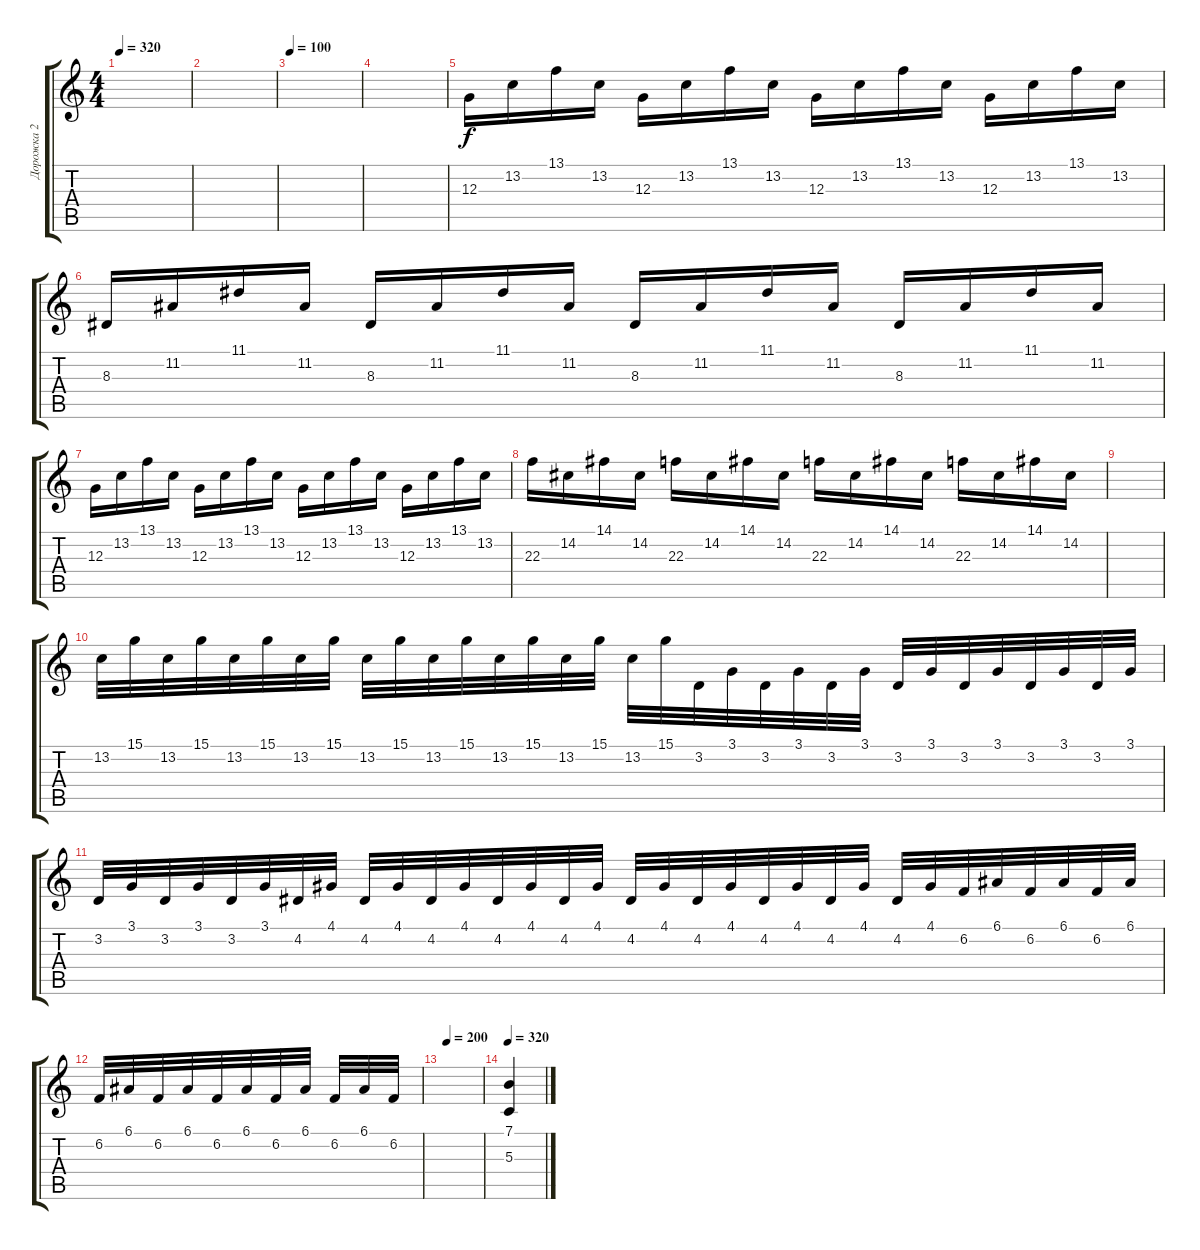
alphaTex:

\track ("Дорожка 2" "Дорожка 2") {instrument lead2sawtooth}
\staff {score tabs}
\tuning (E4 B3 G3 D3 A2 E2) {hide}
\ts (4 4)
\tempo 320
\clef g2
\ks c
|
|
\tempo 100
|
|
12.3.16{volume 16 balance 16} 13.2.16 13.1.16 13.2.16 12.3.16 13.2.16 13.1.16 13.2.16 12.3.16 13.2.16 13.1.16 13.2.16 12.3.16 13.2.16 13.1.16 13.2.16 |
8.3.16 11.2.16 11.1.16 11.2.16 8.3.16 11.2.16 11.1.16 11.2.16 8.3.16 11.2.16 11.1.16 11.2.16 8.3.16 11.2.16 11.1.16 11.2.16 |
12.3.16{volume 16 balance 16} 13.2.16 13.1.16 13.2.16 12.3.16 13.2.16 13.1.16 13.2.16 12.3.16 13.2.16 13.1.16 13.2.16 12.3.16 13.2.16 13.1.16 13.2.16 |
22.3.16 14.2.16 14.1.16 14.2.16 22.3.16 14.2.16 14.1.16 14.2.16 22.3.16 14.2.16 14.1.16 14.2.16 22.3.16 14.2.16 14.1.16 14.2.16 |
|
13.2.32 15.1.32 13.2.32 15.1.32 13.2.32 15.1.32 13.2.32 15.1.32 13.2.32 15.1.32 13.2.32 15.1.32 13.2.32 15.1.32 13.2.32 15.1.32 13.2.32 15.1.32 3.2.32 3.1.32 3.2.32 3.1.32 3.2.32 3.1.32 3.2.32 3.1.32 3.2.32 3.1.32 3.2.32 3.1.32 3.2.32 3.1.32 |
3.2.32 3.1.32 3.2.32 3.1.32 3.2.32 3.1.32 4.2.32 4.1.32 4.2.32 4.1.32 4.2.32 4.1.32 4.2.32 4.1.32 4.2.32 4.1.32 4.2.32 4.1.32 4.2.32 4.1.32 4.2.32 4.1.32 4.2.32 4.1.32 4.2.32 4.1.32 6.2.32 6.1.32 6.2.32 6.1.32 6.2.32 6.1.32 |
6.2.32 6.1.32 6.2.32 6.1.32 6.2.32 6.1.32 6.2.32 6.1.32 6.2.32 6.1.32 6.2.32 |
\tempo (200 0.125)
|
\tempo 320
(7.1 5.3).4{instrument lead6voice}
